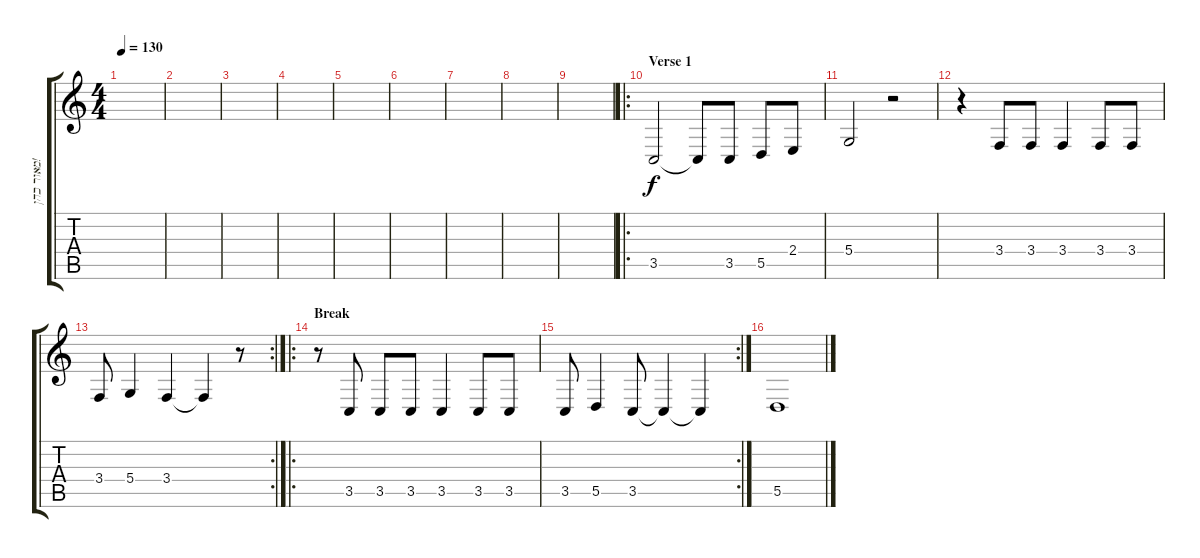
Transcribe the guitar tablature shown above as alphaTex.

\track ("מאור כהן!" "מאור כהן!") {instrument synthbrass2}
\staff {score tabs}
\tuning (E4 B3 G3 D3 A2 E2) {hide}
\ts (4 4)
\tempo 130
\clef g2
\ks c
|
|
|
|
|
|
|
|
|
\ro
\section ("" "Verse 1")
3.5.2 3.5{t}.8 3.5.8 5.5.8 2.4.8 |
5.4.2 r.2 |
r.4 3.4.8 3.4.8 3.4.4 3.4.8 3.4.8 |
\rc 2
3.4.8 5.4.4 3.4.4 3.4{t}.4 r.8 |
\ro
\section ("" "Break")
r.8 3.5.8 3.5.8 3.5.8 3.5.4 3.5.8 3.5.8 |
\rc 2
3.5.8 5.5.4 3.5.8 3.5{t}.4 3.5{t}.4 |
5.5.1
